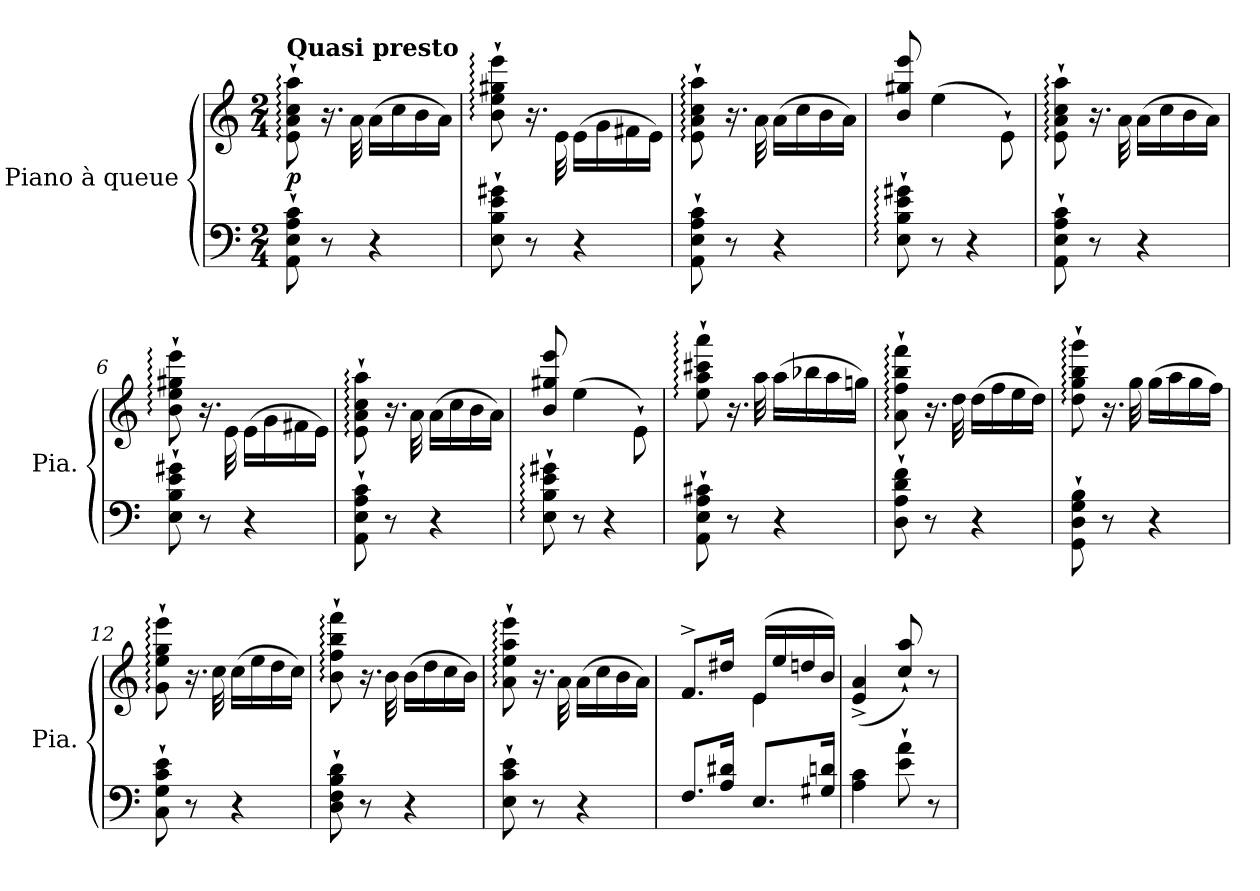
**kern	**kern	**dynam
*part1	*part1	*part1
*staff2	*staff1	*staff1/2
*I"Piano à queue	*	*
*I'Pia.	*	*
*clefF4	*clefG2	*
*k[]	*k[]	*
*M2/4	*M2/4	*
=1	=1	=1
!	!LO:TX:a:B:t=Quasi presto	!
!	!	!LO:DY:b
8AA\` 8E\` 8A\` 8c\`	8AA\yy:` 8E\yy:` 8A\yy:` 8c\yy:` 8e\:` 8a\:` 8cc\:` 8aa\:`	p
8r	16.r	.
.	32a\	.
4r	(16a\LL	.
.	16cc\	.
.	16b\	.
.	16a\JJ)	.
=2	=2	=2
8E\` 8B\` 8e\` 8g#X\`	8E\yy:` 8B\yy:` 8e\yy:` 8g#X\yy:` 8b\:` 8ee\:` 8gg#X\:` 8eee\:`	.
8r	16.r	.
.	32e\	.
4r	(16e\LL	.
.	16g#\	.
.	16f#X\	.
.	16e\JJ)	.
=3	=3	=3
8AA\` 8E\` 8A\` 8c\`	8AA\yy:` 8E\yy:` 8A\yy:` 8c\yy:` 8e\:` 8a\:` 8cc\:` 8aa\:`	.
8r	16.r	.
.	32a\	.
4r	(16a\LL	.
.	16cc\	.
.	16b\	.
.	16a\JJ)	.
=4	=4	=4
8E\:` 8B\:` 8e\:` 8g#X\:`	8b/ 8gg#X/ 8eee/	.
8r	(4ee\	.
4r	.	.
.	8e`\)	.
!!LO:LB:g=z
=5	=5	=5
8AA\` 8E\` 8A\` 8c\`	8AA\yy:` 8E\yy:` 8A\yy:` 8c\yy:` 8e\:` 8a\:` 8cc\:` 8aa\:`	.
8r	16.r	.
.	32a\	.
4r	(16a\LL	.
.	16cc\	.
.	16b\	.
.	16a\JJ)	.
=6	=6	=6
8E\` 8B\` 8e\` 8g#X\`	8E\yy:` 8B\yy:` 8e\yy:` 8g#X\yy:` 8b\:` 8ee\:` 8gg#X\:` 8eee\:`	.
8r	16.r	.
.	32e\	.
4r	(16e\LL	.
.	16g#\	.
.	16f#X\	.
.	16e\JJ)	.
=7	=7	=7
8AA\` 8E\` 8A\` 8c\`	8AA\yy:` 8E\yy:` 8A\yy:` 8c\yy:` 8e\:` 8a\:` 8cc\:` 8aa\:`	.
8r	16.r	.
.	32a\	.
4r	(16a\LL	.
.	16cc\	.
.	16b\	.
.	16a\JJ)	.
=8	=8	=8
8E\:` 8B\:` 8e\:` 8g#X\:`	8b/ 8gg#X/ 8eee/	.
8r	(4ee\	.
4r	.	.
.	8e`\)	.
=9	=9	=9
8AA\` 8E\` 8A\` 8c#X\`	8AA\yy:` 8E\yy:` 8A\yy:` 8c#X\yy:` 8ee\:` 8aa\:` 8ccc#X\:` 8aaa\:`	.
8r	16.r	.
.	32aa\	.
4r	(16aa\LL	.
.	16bb-X\	.
.	16aa\	.
.	16ggn\JJ)	.
!!LO:LB:g=z
=10	=10	=10
8D\` 8A\` 8d\` 8f\`	8D\yy:` 8A\yy:` 8d\yy:` 8f\yy:` 8a\:` 8ff\:` 8bb\:` 8fff\:`	.
8r	16.r	.
.	32dd\	.
4r	(16dd\LL	.
.	16ff\	.
.	16ee\	.
.	16dd\JJ)	.
=11	=11	=11
8GG\` 8D\` 8G\` 8B\`	8GG\yy:` 8D\yy:` 8G\yy:` 8B\yy:` 8dd\:` 8gg\:` 8bb\:` 8ggg\:`	.
8r	16.r	.
.	32gg\	.
4r	(16gg\LL	.
.	16aa\	.
.	16gg\	.
.	16ff\JJ)	.
=12	=12	=12
8C\` 8G\` 8c\` 8e\`	8C\yy:` 8G\yy:` 8c\yy:` 8e\yy:` 8g\:` 8ee\:` 8gg\:` 8eee\:`	.
8r	16.r	.
.	32cc\	.
4r	(16cc\LL	.
.	16ee\	.
.	16dd\	.
.	16cc\JJ)	.
=13	=13	=13
8D\` 8F\` 8B\` 8d\`	8D\yy:` 8F\yy:` 8B\yy:` 8d\yy:` 8b\:` 8ff\:` 8bb\:` 8fff\:`	.
8r	16.r	.
.	32b\	.
4r	(16b\LL	.
.	16dd\	.
.	16cc\	.
.	16b\JJ)	.
=14	=14	=14
8E\` 8c\` 8e\`	8E\yy:` 8c\yy:` 8e\yy:` 8a\:` 8ee\:` 8aa\:` 8eee\:`	.
8r	16.r	.
.	32a\	.
4r	(16a\LL	.
.	16cc\	.
.	16b\	.
.	16a\JJ)	.
!!LO:LB:g=z
=15	=15	=15
*^	*^	*
8.F/L	4F\yy	8.f^/L	4f\yy	.
16A/ 16d#X/Jk	.	16dd#X/Jk	.	.
8.E/L	4E\yy	(16e/LL	4e\	.
.	.	16ee/	.	.
.	.	16ddn/	.	.
16G#X/ 16dn/Jk	.	16b/JJ)	.	.
*v	*v	*	*	*
*	*v	*v	*
=16	=16	=16
4A\ 4c\	(4e/^ 4a/^	.
8e\` 8a\`	8cc/` 8aa/`)	.
8r	8r	.
=	=	=
*-	*-	*-
